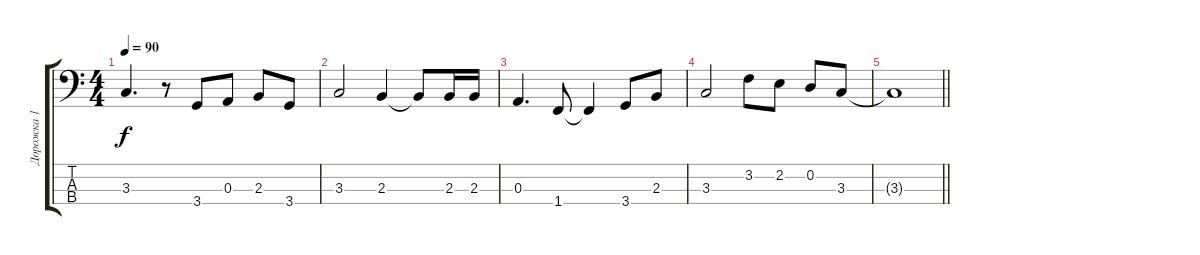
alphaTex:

\track ("Дорожка 1" "Дорожка 1") {instrument slapbass1}
\staff {score tabs}
\tuning (G2 D2 A1 E1) {hide}
\ts (4 4)
\tempo 90
\clef f4
\ks c
3.3.4{d dy f} r.8 3.4.8 0.3.8 2.3.8 3.4.8 |
3.3.2 2.3.4 2.3{t}.8 2.3.16 2.3.16 |
0.3.4{d} 1.4.8 1.4{t}.4 3.4.8 2.3.8 |
3.3.2 3.2.8 2.2.8 0.2.8 3.3.8 |
\barLineRight lightlight
3.3{t}.1
